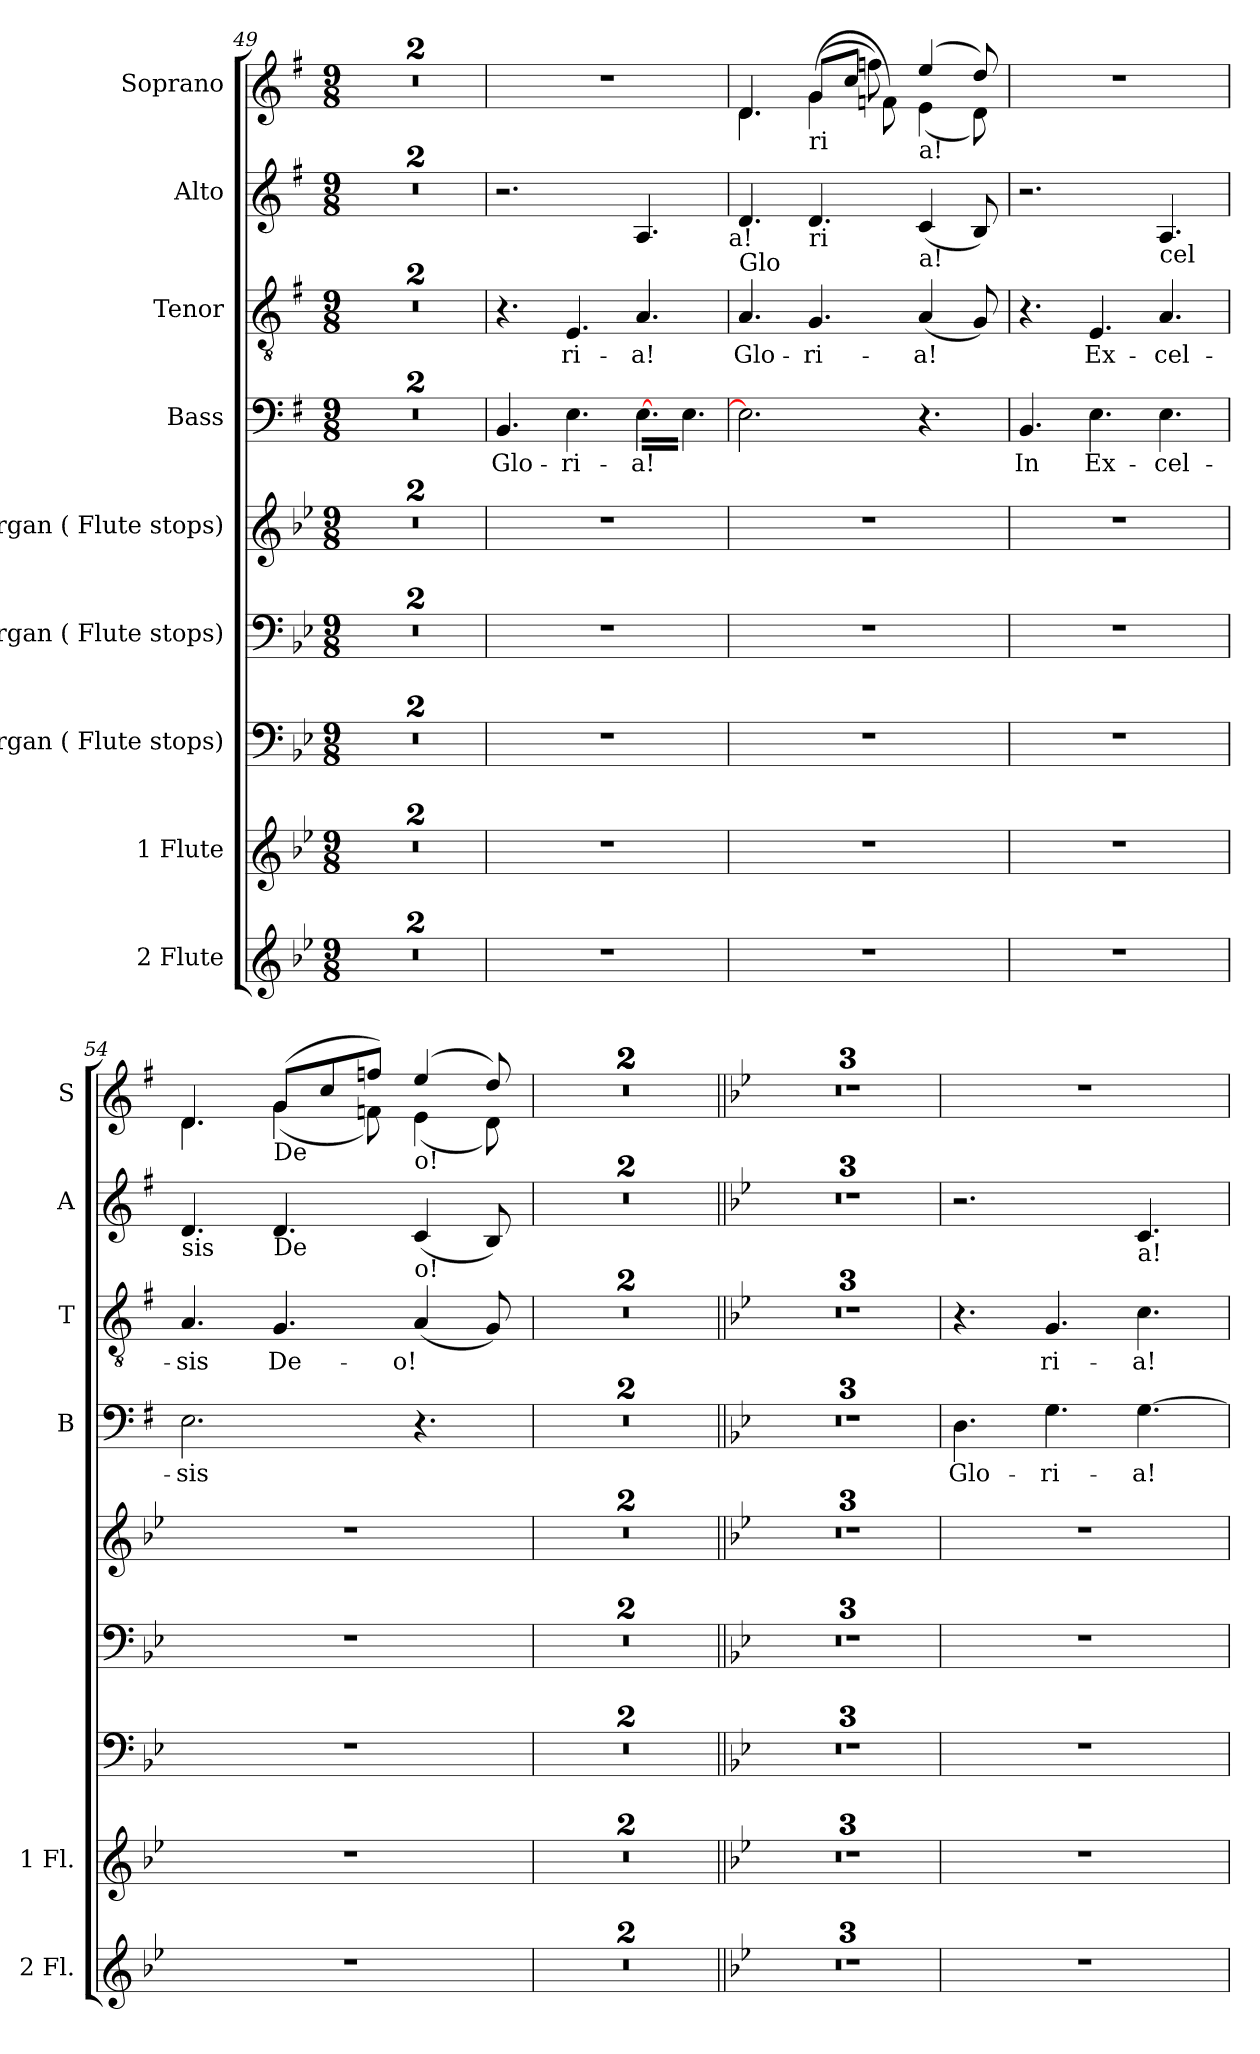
**kern	**kern	**kern	**kern	**kern	**kern	**text	**kern	**text	**kern	**kern
*part9	*part8	*part7	*part6	*part5	*part4	*part4	*part3	*part3	*part2	*part1
*staff9	*staff8	*staff7	*staff6	*staff5	*staff4	*staff4	*staff3	*staff3	*staff2	*staff1
*I"2 Flute	*I"1 Flute	*I"Organ ( Flute stops)	*I"Organ ( Flute stops)	*I"Organ ( Flute stops)	*I"Bass	*	*I"Tenor	*	*I"Alto	*I"Soprano
*I'2 Fl.	*I'1 Fl.	*	*	*	*I'B	*	*I'T	*	*I'A	*I'S
*clefG2	*clefG2	*clefF4	*clefF4	*clefG2	*clefF4	*	*clefGv2	*	*clefG2	*clefG2
*	*	*	*	*	*	*	*ITrd-2c-3	*	*	*
*k[b-e-]	*k[b-e-]	*k[b-e-]	*k[b-e-]	*k[b-e-]	*k[f#]	*	*k[b-e-]	*	*k[f#]	*k[f#]
*B-:	*B-:	*B-:	*B-:	*B-:	*G:	*	*B-:	*	*G:	*G:
*M9/8	*M9/8	*M9/8	*M9/8	*M9/8	*M9/8	*	*M9/8	*	*M9/8	*M9/8
=49	=49	=49	=49	=49	=49	=49	=49	=49	=49	=49
!	!	!	!	!	!LO:N:vis=1	!	!LO:N:vis=1	!	!LO:N:vis=1	!LO:N:vis=1
8%9r	8%9r	8%9r	8%9r	8%9r	8%9r	.	8%9r	.	8%9r	8%9r
=50	=50	=50	=50	=50	=50	=50	=50	=50	=50	=50
!	!	!	!	!	!LO:N:vis=1	!	!LO:N:vis=1	!	!LO:N:vis=1	!LO:N:vis=1
8%9r	8%9r	8%9r	8%9r	8%9r	8%9r	.	8%9r	.	8%9r	8%9r
=51	=51	=51	=51	=51	=51	=51	=51	=51	=51	=51
!	!	!	!	!	!	!LO:LY:b	!	!	!	!LO:N:vis=1
8%9r	8%9r	8%9r	8%9r	8%9r	4.BB/	Glo-	4.r	.	2.r	8%9r
!	!	!	!	!	!	!LO:LY:b	!	!LO:LY:b	!	!
.	.	.	.	.	4.E\	-ri-	4.G/	ri-	.	.
!	!	!	!	!	!	!LO:LY:b	!	!LO:LY:b	!	!
*	*	*	*	*	*tremolo	*	*	*	*	*
.	.	.	.	.	[<16E\LL	-a!	4.c/	-a!	4.A/	.
.	.	.	.	.	16E\	.	.	.	.	.
.	.	.	.	.	16E\	.	.	.	.	.
.	.	.	.	.	16E\	.	.	.	.	.
.	.	.	.	.	16E\	.	.	.	.	.
.	.	.	.	.	16E\JJ	.	.	.	.	.
*	*	*	*	*	*Xtremolo	*	*	*	*	*
!	!	!	!	!	!	!	!	!	!LO:TX:b:t=a!	!
!!LO:LB:g=z
=52	=52	=52	=52	=52	=52	=52	=52	=52	=52	=52
!	!	!	!	!	!	!	!	!	!	!LO:TX:a:t=1 6
!	!	!	!	!	!	!	!	!	!	!LO:TX:b:t=Glo
!	!	!	!	!	!	!	!	!	!LO:TX:b:t=Glo	!
!	!	!	!	!	!	!	!	!LO:LY:b	!	!
*	*	*	*	*	*	*	*	*	*	*^
*	*	*	*	*	*	*	*	*	*	*	*^
*	*	*	*	*	*	*	*	*	*	*	*	*^
8%9r	8%9r	8%9r	8%9r	8%9r	2.E\]	.	4.c/	Glo-	4.d/	4.d/	4.d\	2ryy	1ryy
!	!	!	!	!	!	!	!	!	!	!LO:TX:b:t=ri	!	!	!
!	!	!	!	!	!	!	!	!	!LO:TX:b:t=ri	!	!	!	!
!	!	!	!	!	!	!	!	!LO:LY:b	!	!	!	!	!
.	.	.	.	.	.	.	4.B-/	-ri-	4.d/	(<4g\	(>8g/L	.	.
.	.	.	.	.	.	.	.	.	.	.	8cc/J	8ryy	.
.	.	.	.	.	.	.	.	.	.	8fn\)	8ryy	8ffn\)	.
!	!	!	!	!	!	!	!	!	!	!LO:TX:b:t=a!	!	!	!
!	!	!	!	!	!	!	!	!	!LO:TX:b:t=a!	!	!	!	!
!	!	!	!	!	!	!	!	!LO:LY:b	!	!	!	!	!
.	.	.	.	.	4.r	.	(<4c/	-a!	(<4c/	(4ee/	(<4e\	4.ryy	.
.	.	.	.	.	.	.	8B-/)	.	8B/)	8dd/)	8ryy	.	8d\)
=53	=53	=53	=53	=53	=53	=53	=53	=53	=53	=53	=53	=53	=53
!	!	!	!	!	!	!LO:LY:b	!	!	!	!LO:N:vis=1	!	!	!
*	*	*	*	*	*	*	*	*	*	*v	*v	*v	*v
8%9r	8%9r	8%9r	8%9r	8%9r	4.BB/	In	4.r	.	2.r	8%9r
!	!	!	!	!	!	!LO:LY:b	!	!LO:LY:b	!	!
.	.	.	.	.	4.E\	Ex-	4.G/	Ex-	.	.
!	!	!	!	!	!	!	!	!	!LO:TX:b:t=cel	!
!	!	!	!	!	!	!LO:LY:b	!	!LO:LY:b	!	!
.	.	.	.	.	4.E\	-cel-	4.c/	-cel-	4.A/	.
=54	=54	=54	=54	=54	=54	=54	=54	=54	=54	=54
!	!	!	!	!	!	!	!	!	!	!LO:TX:b:t=sis
!	!	!	!	!	!	!	!	!	!LO:TX:b:t=sis	!
!	!	!	!	!	!	!LO:LY:b	!	!LO:LY:b	!	!
*	*	*	*	*	*	*	*	*	*	*^
8%9r	8%9r	8%9r	8%9r	8%9r	2.E\	-sis	4.c/	-sis	4.d/	4.d/	4.d\
!	!	!	!	!	!	!	!	!	!	!LO:TX:b:t=De	!
!	!	!	!	!	!	!	!	!	!LO:TX:b:t=De	!	!
!	!	!	!	!	!	!	!	!LO:LY:b	!	!	!
.	.	.	.	.	.	.	4.B-/	De-	4.d/	(>8g/L	(<4g\
.	.	.	.	.	.	.	.	.	.	8cc/	.
.	.	.	.	.	.	.	.	.	.	8ffn/J)	8fn\)
!	!	!	!	!	!	!	!	!	!	!LO:TX:b:t=o!	!
!	!	!	!	!	!	!	!	!	!LO:TX:b:t=o!	!	!
!	!	!	!	!	!	!	!	!LO:LY:b	!	!	!
.	.	.	.	.	4.r	.	(<4c/	-o!	(<4c/	(4ee/	(<4e\
.	.	.	.	.	.	.	8B-/)	.	8B/)	8dd/)	8d\)
=55	=55	=55	=55	=55	=55	=55	=55	=55	=55	=55	=55
!	!	!	!	!	!LO:N:vis=1	!	!LO:N:vis=1	!	!LO:N:vis=1	!LO:N:vis=1	!
*	*	*	*	*	*	*	*	*	*	*v	*v
8%9r	8%9r	8%9r	8%9r	8%9r	8%9r	.	8%9r	.	8%9r	8%9r
=56	=56	=56	=56	=56	=56	=56	=56	=56	=56	=56
!	!	!	!	!	!LO:N:vis=1	!	!LO:N:vis=1	!	!LO:N:vis=1	!LO:N:vis=1
8%9r	8%9r	8%9r	8%9r	8%9r	8%9r	.	8%9r	.	8%9r	8%9r
!!LO:PB:g=z
=57||	=57||	=57||	=57||	=57||	=57||	=57||	=57||	=57||	=57||	=57||
*	*	*	*	*	*k[b-e-]	*	*k[b-e-a-d-g-]	*	*k[b-e-]	*k[b-e-]
*	*	*	*	*	*B-:	*	*D-:	*	*B-:	*B-:
!	!	!	!	!	!LO:N:vis=1	!	!LO:N:vis=1	!	!LO:N:vis=1	!LO:N:vis=1
8%9r	8%9r	8%9r	8%9r	8%9r	8%9r	.	8%9r	.	8%9r	8%9r
=58	=58	=58	=58	=58	=58	=58	=58	=58	=58	=58
!	!	!	!	!	!LO:N:vis=1	!	!LO:N:vis=1	!	!LO:N:vis=1	!LO:N:vis=1
8%9r	8%9r	8%9r	8%9r	8%9r	8%9r	.	8%9r	.	8%9r	8%9r
=59	=59	=59	=59	=59	=59	=59	=59	=59	=59	=59
!	!	!	!	!	!LO:N:vis=1	!	!LO:N:vis=1	!	!LO:N:vis=1	!LO:N:vis=1
8%9r	8%9r	8%9r	8%9r	8%9r	8%9r	.	8%9r	.	8%9r	8%9r
=60	=60	=60	=60	=60	=60	=60	=60	=60	=60	=60
!	!	!	!	!	!	!LO:LY:b	!	!	!	!LO:N:vis=1
8%9r	8%9r	8%9r	8%9r	8%9r	4.D\	Glo-	4.r	.	2.r	8%9r
!	!	!	!	!	!	!LO:LY:b	!	!LO:LY:b	!	!
.	.	.	.	.	4.G\	-ri-	4.B-/	ri-	.	.
!	!	!	!	!	!	!	!	!	!LO:TX:b:t=a!	!
!	!	!	!	!	!	!LO:LY:b	!	!LO:LY:b	!	!
.	.	.	.	.	[>4.G\	-a!	4.e-\	-a!	4.c/	.
=	=	=	=	=	=	=	=	=	=	=
*-	*-	*-	*-	*-	*-	*-	*-	*-	*-	*-
